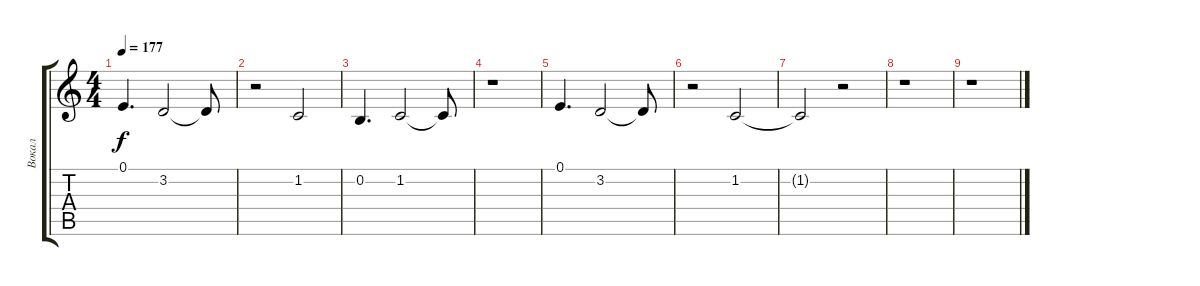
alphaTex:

\track ("Вокал" "Вокал") {instrument violin}
\staff {score tabs}
\tuning (E4 B3 G3 D3 A2 E2) {hide}
\ts (4 4)
\tempo 177
\clef g2
\ks c
0.1.4{d dy f} 3.2.2 3.2{t}.8 |
r.2 1.2.2 |
0.2.4{d} 1.2.2 1.2{t}.8 |
r.1 |
0.1.4{d} 3.2.2 3.2{t}.8 |
r.2 1.2.2 |
1.2{t}.2 r.2 |
r.1 |
r.1
